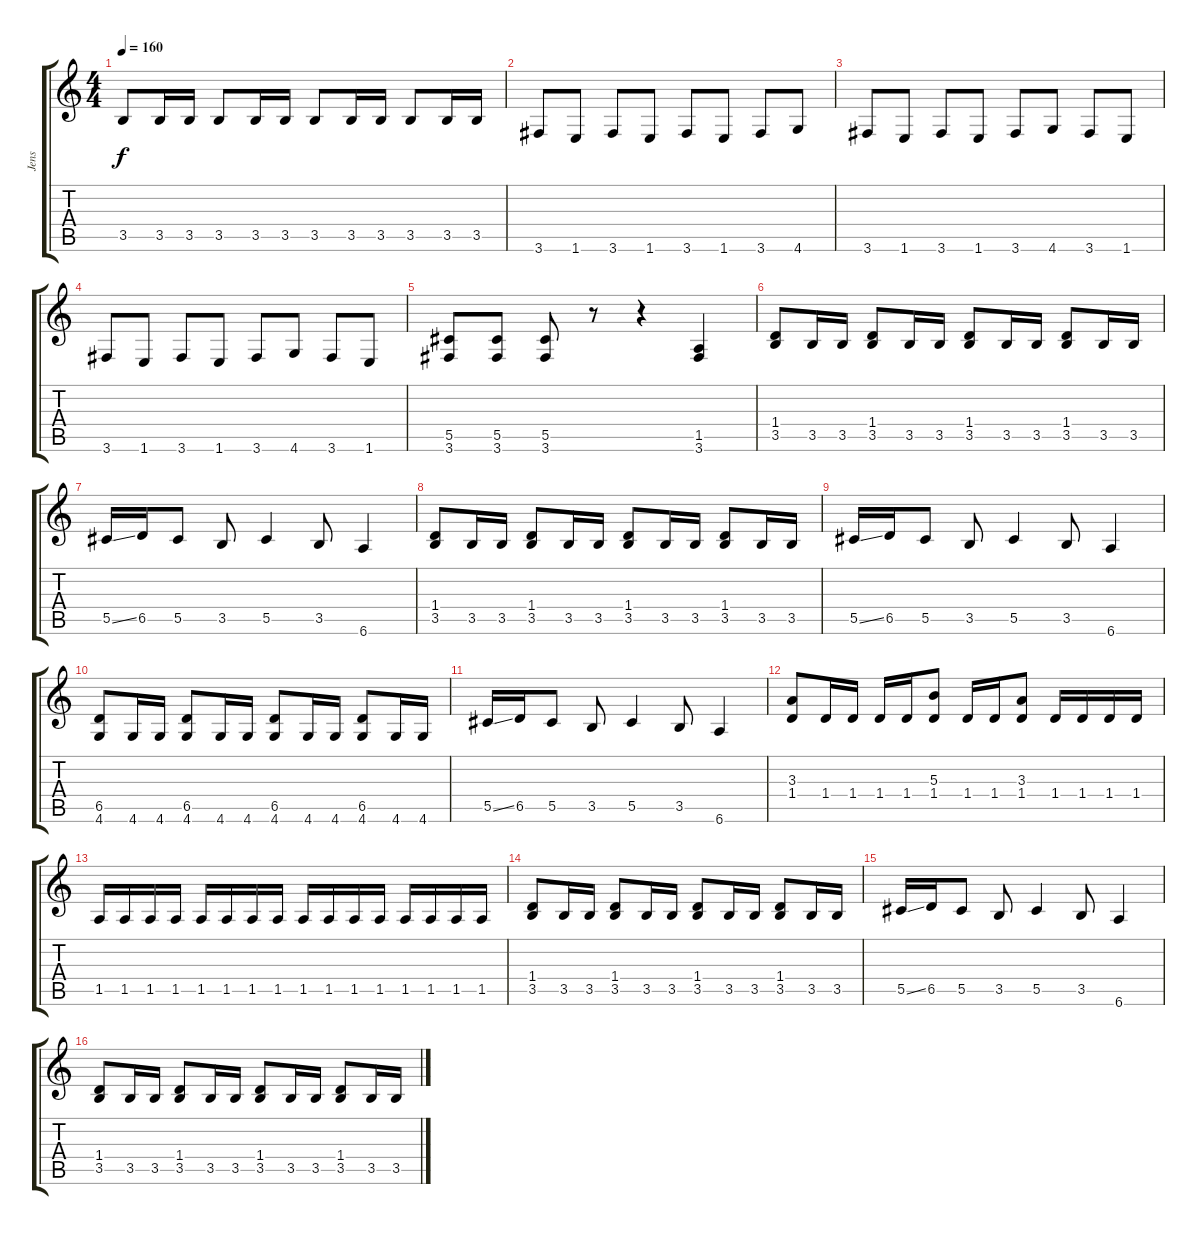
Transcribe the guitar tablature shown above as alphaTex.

\track ("Jens " "Jens ") {instrument distortionguitar}
\staff {score tabs}
\tuning (Eb4 Bb3 Gb3 Db3 Ab2 Eb2) {hide}
\ts (4 4)
\tempo 160
\clef g2
\ks c
3.5.8{dy f} 3.5.16 3.5.16 3.5.8 3.5.16 3.5.16 3.5.8 3.5.16 3.5.16 3.5.8 3.5.16 3.5.16 |
3.6.8 1.6.8 3.6.8 1.6.8 3.6.8 1.6.8 3.6.8 4.6.8 |
3.6.8 1.6.8 3.6.8 1.6.8 3.6.8 4.6.8 3.6.8 1.6.8 |
3.6.8 1.6.8 3.6.8 1.6.8 3.6.8 4.6.8 3.6.8 1.6.8 |
(5.5 3.6).8 (5.5 3.6).8 (5.5 3.6).8 r.8 r.4 (1.5 3.6).4 |
(1.4 3.5).8 3.5.16 3.5.16 (1.4 3.5).8 3.5.16 3.5.16 (1.4 3.5).8 3.5.16 3.5.16 (1.4 3.5).8 3.5.16 3.5.16 |
5.5{ss}.16 6.5.16 5.5.8 3.5.8 5.5.4 3.5.8 6.6.4 |
(1.4 3.5).8 3.5.16 3.5.16 (1.4 3.5).8 3.5.16 3.5.16 (1.4 3.5).8 3.5.16 3.5.16 (1.4 3.5).8 3.5.16 3.5.16 |
5.5{ss}.16 6.5.16 5.5.8 3.5.8 5.5.4 3.5.8 6.6.4 |
(6.5 4.6).8 4.6.16 4.6.16 (6.5 4.6).8 4.6.16 4.6.16 (6.5 4.6).8 4.6.16 4.6.16 (6.5 4.6).8 4.6.16 4.6.16 |
5.5{ss}.16 6.5.16 5.5.8 3.5.8 5.5.4 3.5.8 6.6.4 |
(3.3 1.4).8 1.4.16 1.4.16 1.4.16 1.4.16 (5.3 1.4).8 1.4.16 1.4.16 (3.3 1.4).8 1.4.16 1.4.16 1.4.16 1.4.16 |
1.5.16 1.5.16 1.5.16 1.5.16 1.5.16 1.5.16 1.5.16 1.5.16 1.5.16 1.5.16 1.5.16 1.5.16 1.5.16 1.5.16 1.5.16 1.5.16 |
(1.4 3.5).8 3.5.16 3.5.16 (1.4 3.5).8 3.5.16 3.5.16 (1.4 3.5).8 3.5.16 3.5.16 (1.4 3.5).8 3.5.16 3.5.16 |
5.5{ss}.16 6.5.16 5.5.8 3.5.8 5.5.4 3.5.8 6.6.4 |
(1.4 3.5).8 3.5.16 3.5.16 (1.4 3.5).8 3.5.16 3.5.16 (1.4 3.5).8 3.5.16 3.5.16 (1.4 3.5).8 3.5.16 3.5.16
